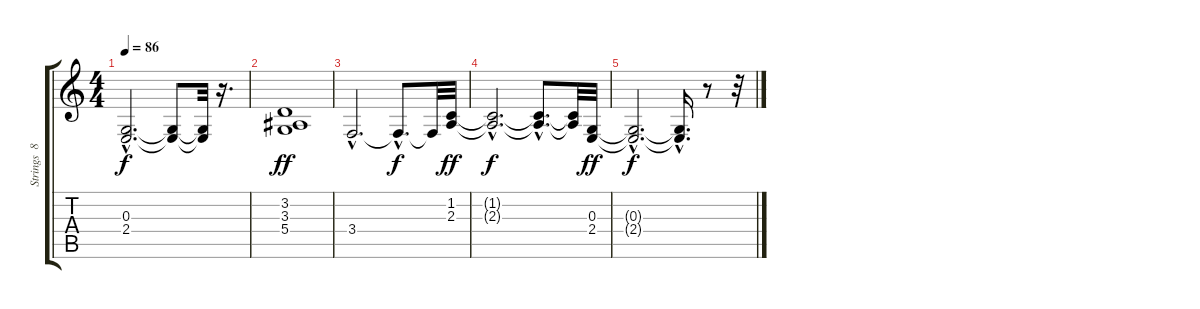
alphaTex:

\track ("Strings  8" "Strings  8") {instrument pad2warm}
\staff {score tabs}
\tuning (E4 B3 G3 D3 A2 E2) {hide}
\ts (4 4)
\tempo 86
\clef g2
\ks c
(0.3{hac t} 2.4{hac t}).2{d dy f} (0.3{t} 2.4{t}).8 (0.3{t} 2.4{t}).32 r.16{d} |
(3.2 3.3 5.4).1{dy ff} |
3.4{hac}.2{d} 3.4{hac t}.8{d dy f} 3.4{t}.32 (1.2 2.3).32{dy ff} |
(1.2{hac t} 2.3{hac t}).2{d dy f} (1.2{hac t} 2.3{hac t}).8{d} (1.2{t} 2.3{t}).32 (0.3 2.4).32{dy ff} |
(0.3{hac t} 2.4{hac t}).2{d dy f} (0.3{hac t} 2.4{hac t}).16{d} r.8 r.32
